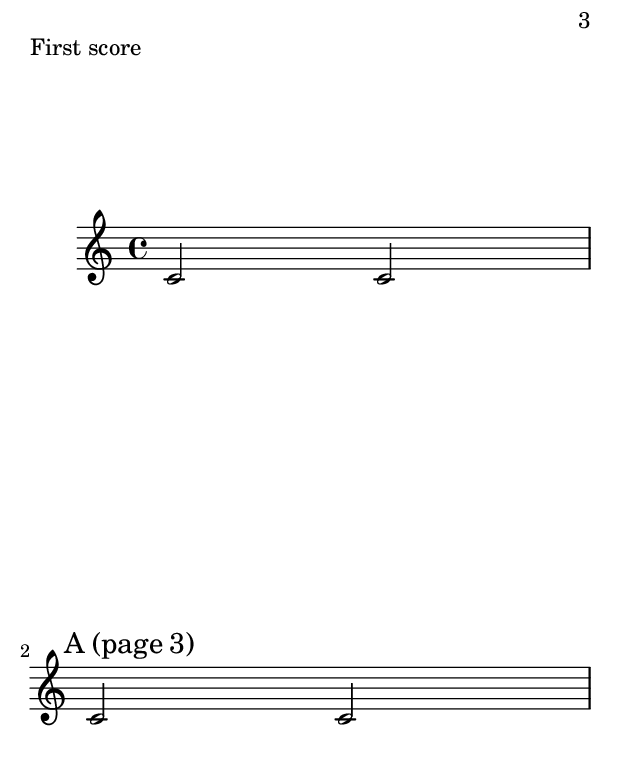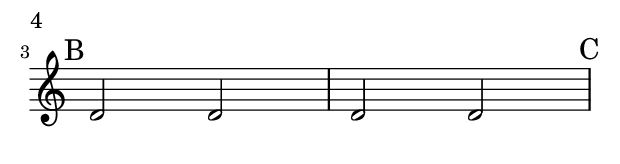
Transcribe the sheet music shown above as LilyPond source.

\version "2.11.26"

\header {
  texidoc = "Page labels may be placed inside music or at top-level,
and refered to in markups."
}

#(set-default-paper-size "a6")

#(define-markup-command (toc-line layout props label text) (symbol? markup?)
  (interpret-markup layout props
   (markup #:fill-line (text #:page-ref label "8" "?"))))

\book {
  \markup \huge \fill-line { \null "Title Page" \null }

  \pageBreak

  \label #'toc
  \markup \column {
    \large \fill-line { \null "Table of contents" \null }
    \toc-line #'toc "Table of contents"
    \toc-line #'firstScore "First Score"
    \toc-line #'markA "Mark A"
    \toc-line #'markB "Mark B"
    \toc-line #'markC "Mark C"
    \toc-line #'unknown "Unknown label"
  }

  \pageBreak

  \label #'firstScore
  \score {
    { c'2 c'
      \mark \markup { A (page \concat { \page-ref #'markA "0" "?" ) }} \label #'markA 
      c' c'
      \pageBreak
      \mark "B" \label #'markB
      d' d'
      d' d'
      \once \override Score . RehearsalMark #'break-visibility = #begin-of-line-invisible
      \mark "C" \label #'markC
    }
    \header { piece = "First score" }
  }
}